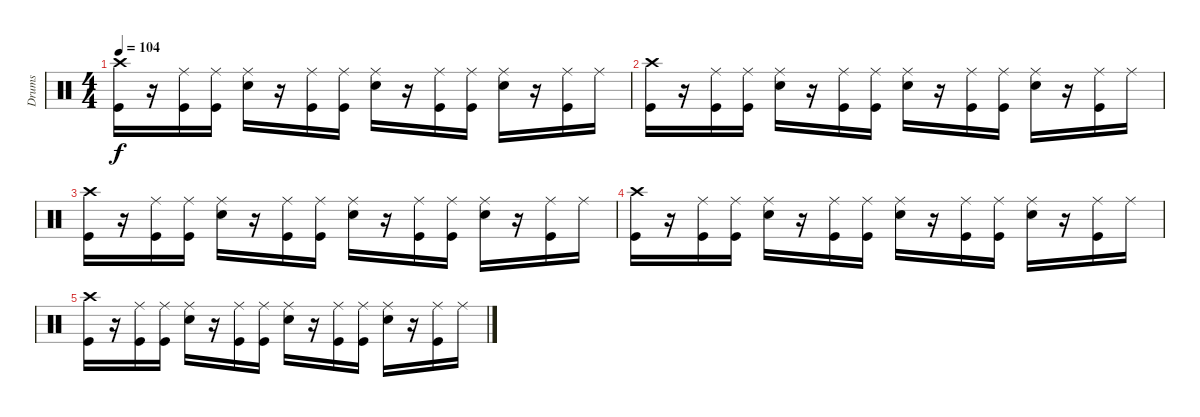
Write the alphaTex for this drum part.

\track ("Drums" "Drums") {instrument percussion}
\staff {score}
\articulation defaults
\ts (4 4)
\tempo 104
\clef neutral
\ks c
("Kick (hit)" "Crash high (hit)").16{dy f} r.16 ("Kick (hit)" "Ride (middle)").16 ("Kick (hit)" "Ride (middle)").16 ("Ride (middle)" "Snare (hit) 2").16 r.16 ("Kick (hit)" "Ride (middle)").16 ("Kick (hit)" "Ride (middle)").16 ("Ride (middle)" "Snare (hit) 2").16 r.16 ("Kick (hit)" "Ride (middle)").16 ("Kick (hit)" "Ride (middle)").16 ("Ride (middle)" "Snare (hit) 2").16 r.16 ("Kick (hit)" "Ride (middle)").16 "Ride (middle)".16 |
("Kick (hit)" "Crash high (hit)").16 r.16 ("Kick (hit)" "Ride (middle)").16 ("Kick (hit)" "Ride (middle)").16 ("Ride (middle)" "Snare (hit) 2").16 r.16 ("Kick (hit)" "Ride (middle)").16 ("Kick (hit)" "Ride (middle)").16 ("Ride (middle)" "Snare (hit) 2").16 r.16 ("Kick (hit)" "Ride (middle)").16 ("Kick (hit)" "Ride (middle)").16 ("Ride (middle)" "Snare (hit) 2").16 r.16 ("Kick (hit)" "Ride (middle)").16 "Ride (middle)".16 |
("Kick (hit)" "Crash high (hit)").16 r.16 ("Kick (hit)" "Ride (middle)").16 ("Kick (hit)" "Ride (middle)").16 ("Ride (middle)" "Snare (hit) 2").16 r.16 ("Kick (hit)" "Ride (middle)").16 ("Kick (hit)" "Ride (middle)").16 ("Ride (middle)" "Snare (hit) 2").16 r.16 ("Kick (hit)" "Ride (middle)").16 ("Kick (hit)" "Ride (middle)").16 ("Ride (middle)" "Snare (hit) 2").16 r.16 ("Kick (hit)" "Ride (middle)").16 "Ride (middle)".16 |
("Kick (hit)" "Crash high (hit)").16 r.16 ("Kick (hit)" "Ride (middle)").16 ("Kick (hit)" "Ride (middle)").16 ("Ride (middle)" "Snare (hit) 2").16 r.16 ("Kick (hit)" "Ride (middle)").16 ("Kick (hit)" "Ride (middle)").16 ("Ride (middle)" "Snare (hit) 2").16 r.16 ("Kick (hit)" "Ride (middle)").16 ("Kick (hit)" "Ride (middle)").16 ("Ride (middle)" "Snare (hit) 2").16 r.16 ("Kick (hit)" "Ride (middle)").16 "Ride (middle)".16 |
("Kick (hit)" "Crash high (hit)").16 r.16 ("Kick (hit)" "Ride (middle)").16 ("Kick (hit)" "Ride (middle)").16 ("Ride (middle)" "Snare (hit) 2").16 r.16 ("Kick (hit)" "Ride (middle)").16 ("Kick (hit)" "Ride (middle)").16 ("Ride (middle)" "Snare (hit) 2").16 r.16 ("Kick (hit)" "Ride (middle)").16 ("Kick (hit)" "Ride (middle)").16 ("Ride (middle)" "Snare (hit) 2").16 r.16 ("Kick (hit)" "Ride (middle)").16 "Ride (middle)".16
